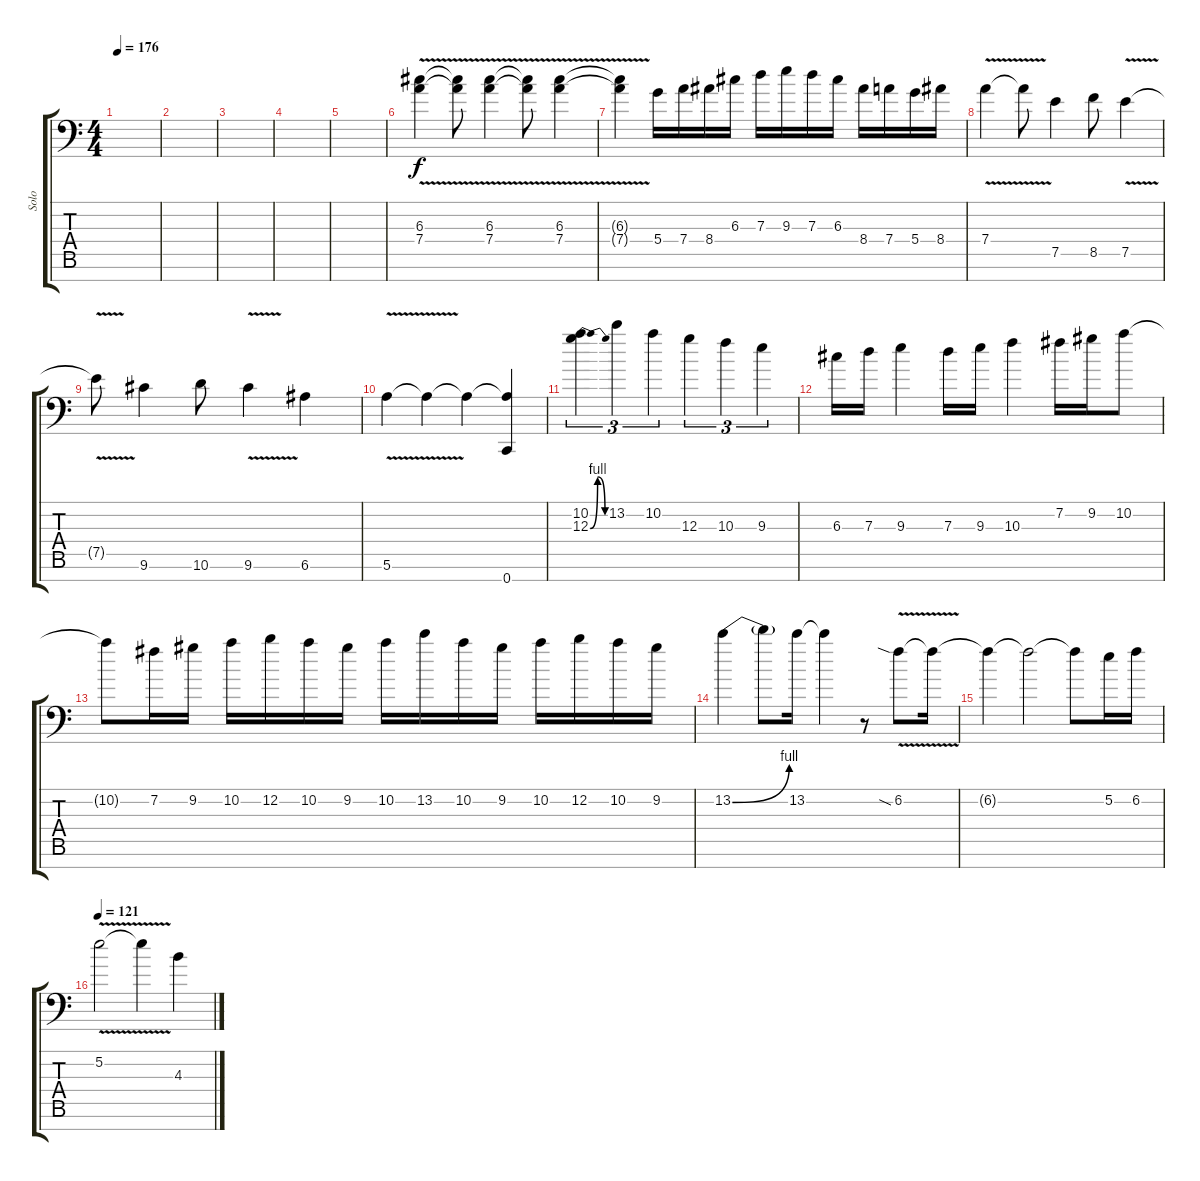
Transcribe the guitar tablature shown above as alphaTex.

\track ("Solo" "Solo") {instrument distortionguitar}
\staff {score tabs}
\tuning (E4 B3 G3 D3 A2 E2 C-1) {hide}
\ts (4 4)
\tempo 176
\clef f4
\ks c
|
|
|
|
|
(6.3{v} 7.4{v}).4 (6.3{t} 7.4{t}).8 (6.3{v} 7.4{v}).4 (6.3{t} 7.4{t}).8 (6.3{v} 7.4{v}).4 |
(6.3{t} 7.4{t}).4 5.4.16 7.4.16 8.4.16 6.3.16 7.3.16 9.3.16 7.3.16 6.3.16 8.4.16 7.4.16 5.4.16 8.4.16 |
7.4{v}.4 7.4{t}.8 7.5.4 8.5.8 7.5{v}.4 |
7.5{t}.8 9.6.4 10.6.8 9.6{v}.4 6.6.4 |
5.6{v}.4 5.6{t}.4 5.6{t}.4 (5.6{t} 0.7).4 |
(10.2 12.3{be (bendrelease 0 0 15 4 55 4 60 0)}).4{tu (3 2)} 13.2.4{tu (3 2)} 10.2.4{tu (3 2)} 12.3.4{tu (3 2)} 10.3.4{tu (3 2)} 9.3.4{tu (3 2)} |
6.3.16 7.3.16 9.3.4 7.3.16 9.3.16 10.3.4 7.2.16 9.2.16 10.2.8 |
10.2{t}.8 7.2.16 9.2.16 10.2.16 12.2.16 10.2.16 9.2.16 10.2.16 13.2.16 10.2.16 9.2.16 10.2.16 12.2.16 10.2.16 9.2.16 |
13.2{be (bend 0 0 60 4)}.4 13.2{t}.8 13.2.16 13.2{t}.4 r.8 6.2{v sia}.8 6.2{t}.16 |
6.2{t}.4 6.2{t}.2 6.2{t}.8 5.2.16 6.2.16 |
\tempo 121
5.2{v}.2 5.2{t}.4 4.3.4
